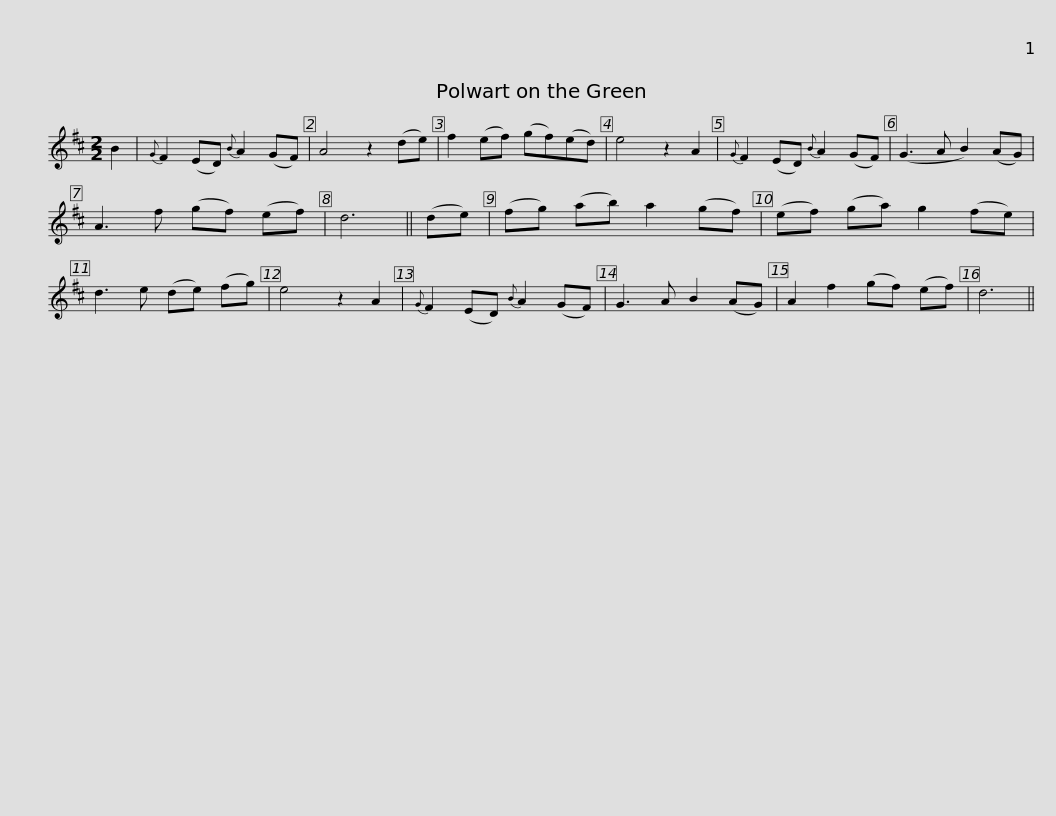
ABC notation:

X:1
L:1/8
M:2/2
I:linebreak $
K:D
V:1 treble
V:1
 B2 |{G} F2 (ED){B} A2 (GF) | A4 z2 (de) | f2 (ef) (gf)(ed) | e4 z2 A2 | %5
{G} F2 (ED){B} A2 (GF) | (G3 A B2) (AG) |$ A3 f (gf) (ef) | d6 || (de) | %10
 (fg) (ab) a2 (gf) | (ef) (ga) g2 (fe) | d3 e (de) (fg) | e4 z2 A2 |{G} F2 (ED){B} A2 (GF) |$ %15
 G3 A B2 (AG) | A2 f2 (gf) (ef) | d6 || %18
